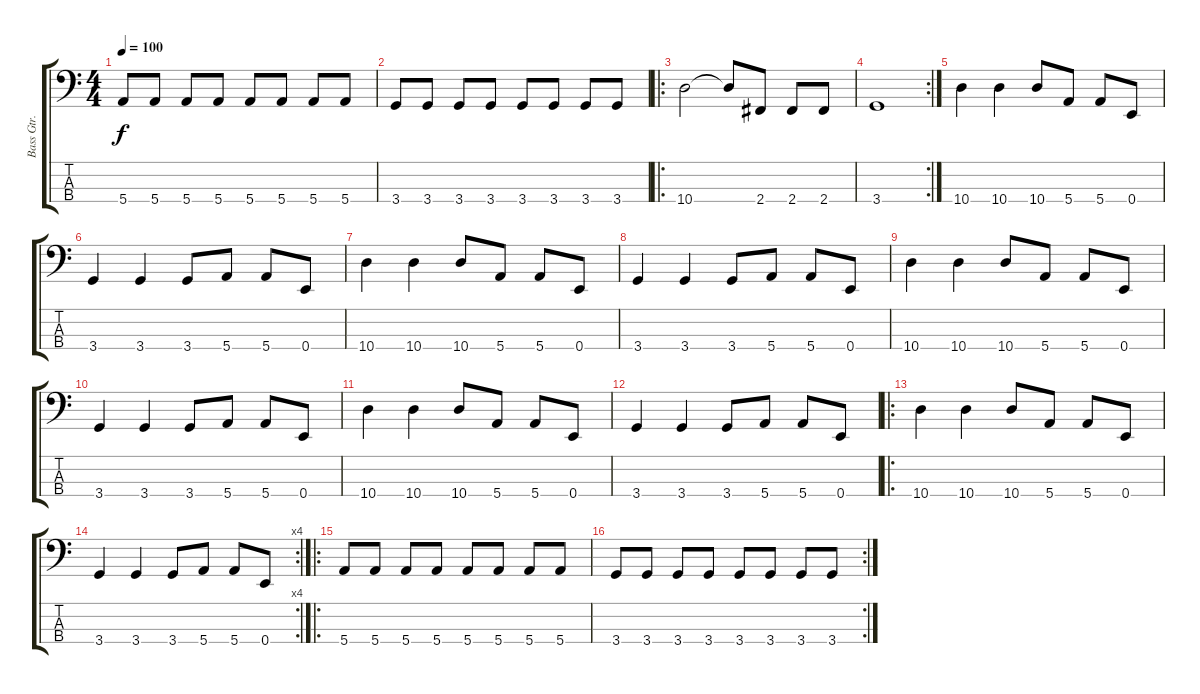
\track ("Bass Gtr." "Bass Gtr.") {instrument electricbassfinger}
\staff {score tabs}
\tuning (G2 D2 A1 E1) {hide}
\ts (4 4)
\tempo 100
\clef f4
\ks c
5.4.8{dy f} 5.4.8 5.4.8 5.4.8 5.4.8 5.4.8 5.4.8 5.4.8 |
3.4.8 3.4.8 3.4.8 3.4.8 3.4.8 3.4.8 3.4.8 3.4.8 |
\ro
10.4.2 10.4{t}.8 2.4.8 2.4.8 2.4.8 |
\rc 2
3.4.1 |
10.4.4{volume 12} 10.4.4 10.4.8 5.4.8 5.4.8 0.4.8 |
3.4.4 3.4.4 3.4.8 5.4.8 5.4.8 0.4.8 |
10.4.4 10.4.4 10.4.8 5.4.8 5.4.8 0.4.8 |
3.4.4 3.4.4 3.4.8 5.4.8 5.4.8 0.4.8 |
10.4.4 10.4.4 10.4.8 5.4.8 5.4.8 0.4.8 |
3.4.4 3.4.4 3.4.8 5.4.8 5.4.8 0.4.8 |
10.4.4 10.4.4 10.4.8 5.4.8 5.4.8 0.4.8 |
3.4.4 3.4.4 3.4.8 5.4.8 5.4.8 0.4.8 |
\ro
10.4.4{volume 16} 10.4.4 10.4.8 5.4.8 5.4.8 0.4.8 |
\rc 4
3.4.4 3.4.4 3.4.8 5.4.8 5.4.8 0.4.8 |
\ro
5.4.8 5.4.8 5.4.8 5.4.8 5.4.8 5.4.8 5.4.8 5.4.8 |
\rc 2
3.4.8 3.4.8 3.4.8 3.4.8 3.4.8 3.4.8 3.4.8 3.4.8
